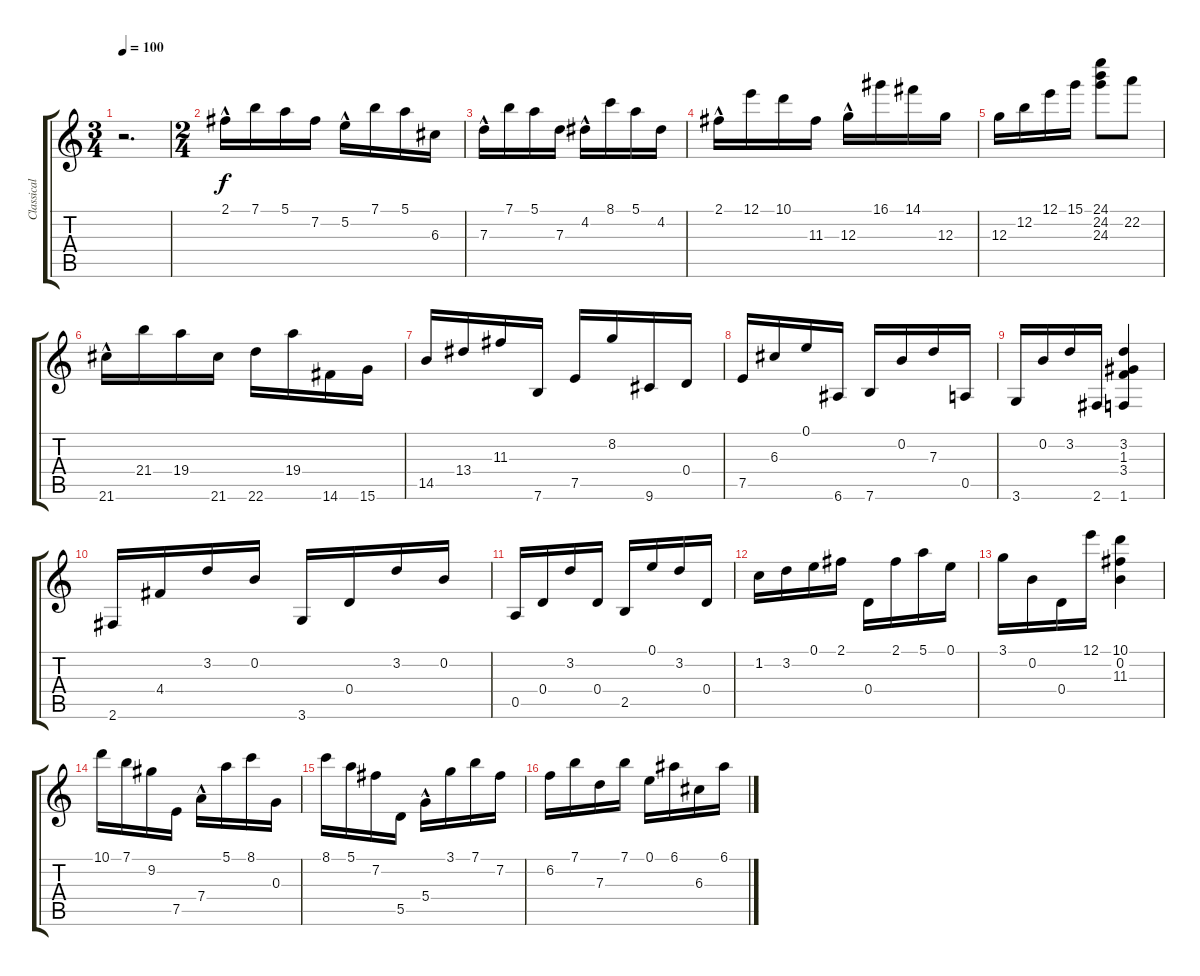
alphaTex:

\track ("Classical Guitar" "Classical ") {instrument acousticguitarnylon}
\staff {score tabs}
\tuning (E4 B3 G3 D3 A2 E2) {hide}
\ts (3 4)
\tempo 100
\clef g2
\ks c
r.2{d dy f} |
\ts (2 4)
2.1{hac}.16 7.1.16 5.1.16 7.2.16 5.2{hac}.16 7.1.16 5.1.16 6.3.16 |
7.3{hac}.16 7.1.16 5.1.16 7.3.16 4.2{hac}.16 8.1.16 5.1.16 4.2.16 |
2.1{hac}.16 12.1.16 10.1.16 11.3.16 12.3{hac}.16 16.1.16 14.1.16 12.3.16 |
12.3.16 12.2.16 12.1.16 15.1.16 (24.1 24.2 24.3).8 22.2.8 |
21.6{hac}.16 21.4.16 19.4.16 21.6.16 22.6.16 19.4.16 14.6.16 15.6.16 |
14.5.16 13.4.16 11.3.16 7.6.16 7.5.16 8.2.16 9.6.16 0.4.16 |
7.5.16 6.3.16 0.1.16 6.6.16 7.6.16 0.2.16 7.3.16 0.5.16 |
3.6.16 0.2.16 3.2.16 2.6.16 (3.2 1.3 3.4 1.6).4 |
2.6.16 4.4.16 3.2.16 0.2.16 3.6.16 0.4.16 3.2.16 0.2.16 |
0.5.16 0.4.16 3.2.16 0.4.16 2.5.16 0.1.16 3.2.16 0.4.16 |
1.2.16 3.2.16 0.1.16 2.1.16 0.4.16 2.1.16 5.1.16 0.1.16 |
3.1.16 0.2.16 0.4.16 12.1.16 (10.1 0.2 11.3).4 |
10.1.16 7.1.16 9.2.16 7.5.16 7.4{hac}.16 5.1.16 8.1.16 0.3.16 |
8.1.16 5.1.16 7.2.16 5.5.16 5.4{hac}.16 3.1.16 7.1.16 7.2.16 |
6.2.16 7.1.16 7.3.16 7.1.16 0.1.16 6.1.16 6.3.16 6.1.16
